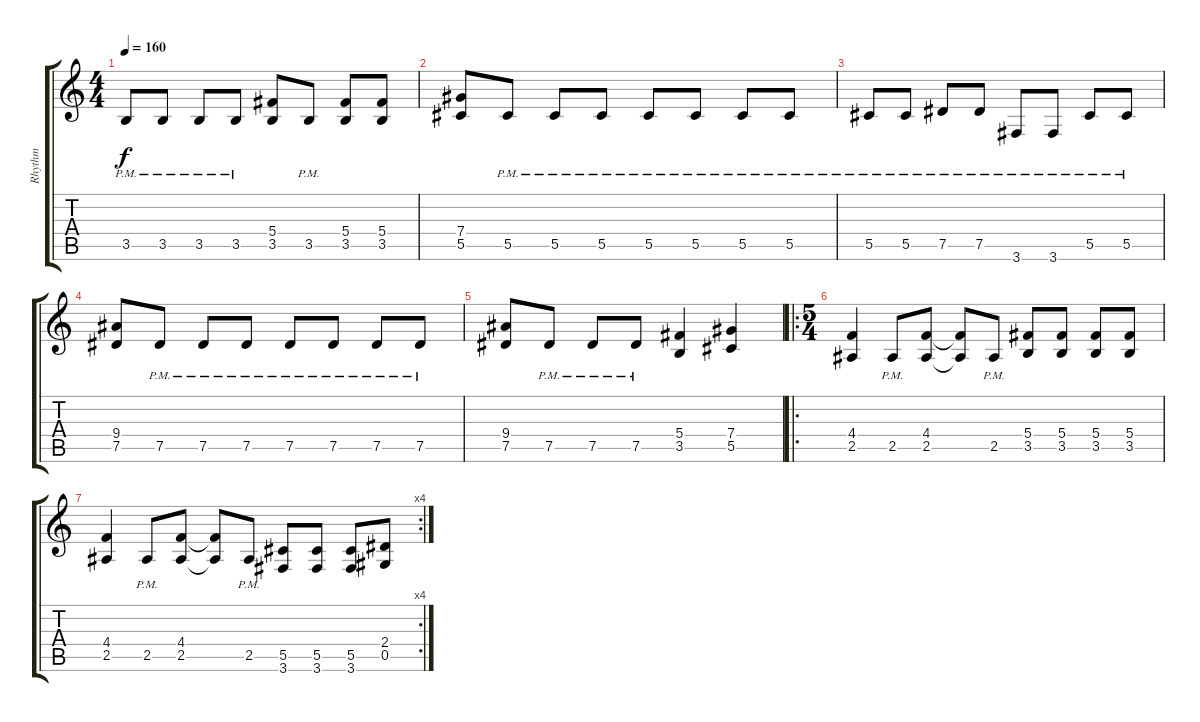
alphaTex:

\track ("Rhythm" "Rhythm") {instrument distortionguitar}
\staff {score tabs}
\tuning (Eb4 Bb3 Gb3 Db3 Ab2 Eb2) {hide}
\ts (4 4)
\tempo 160
\clef g2
\ks c
3.5{pm}.8{dy f} 3.5{pm}.8 3.5{pm}.8 3.5{pm}.8 (5.4 3.5).8 3.5{pm}.8 (5.4 3.5).8 (5.4 3.5).8 |
(7.4 5.5).8 5.5{pm}.8 5.5{pm}.8 5.5{pm}.8 5.5{pm}.8 5.5{pm}.8 5.5{pm}.8 5.5{pm}.8 |
5.5{pm}.8 5.5{pm}.8 7.5{pm}.8 7.5{pm}.8 3.6{pm}.8 3.6{pm}.8 5.5{pm}.8 5.5{pm}.8 |
(9.4 7.5).8 7.5{pm}.8 7.5{pm}.8 7.5{pm}.8 7.5{pm}.8 7.5{pm}.8 7.5{pm}.8 7.5{pm}.8 |
(9.4 7.5).8 7.5{pm}.8 7.5{pm}.8 7.5{pm}.8 (5.4 3.5).4 (7.4 5.5).4 |
\ro
\ts (5 4)
(4.4 2.5).4 2.5{pm}.8 (4.4 2.5).8 (4.4{t} 2.5{t}).8 2.5{pm}.8 (5.4 3.5).8 (5.4 3.5).8 (5.4 3.5).8 (5.4 3.5).8 |
\rc 4
(4.4 2.5).4 2.5{pm}.8 (4.4 2.5).8 (4.4{t} 2.5{t}).8 2.5{pm}.8 (5.5 3.6).8 (5.5 3.6).8 (5.5 3.6).8 (2.4 0.5).8
